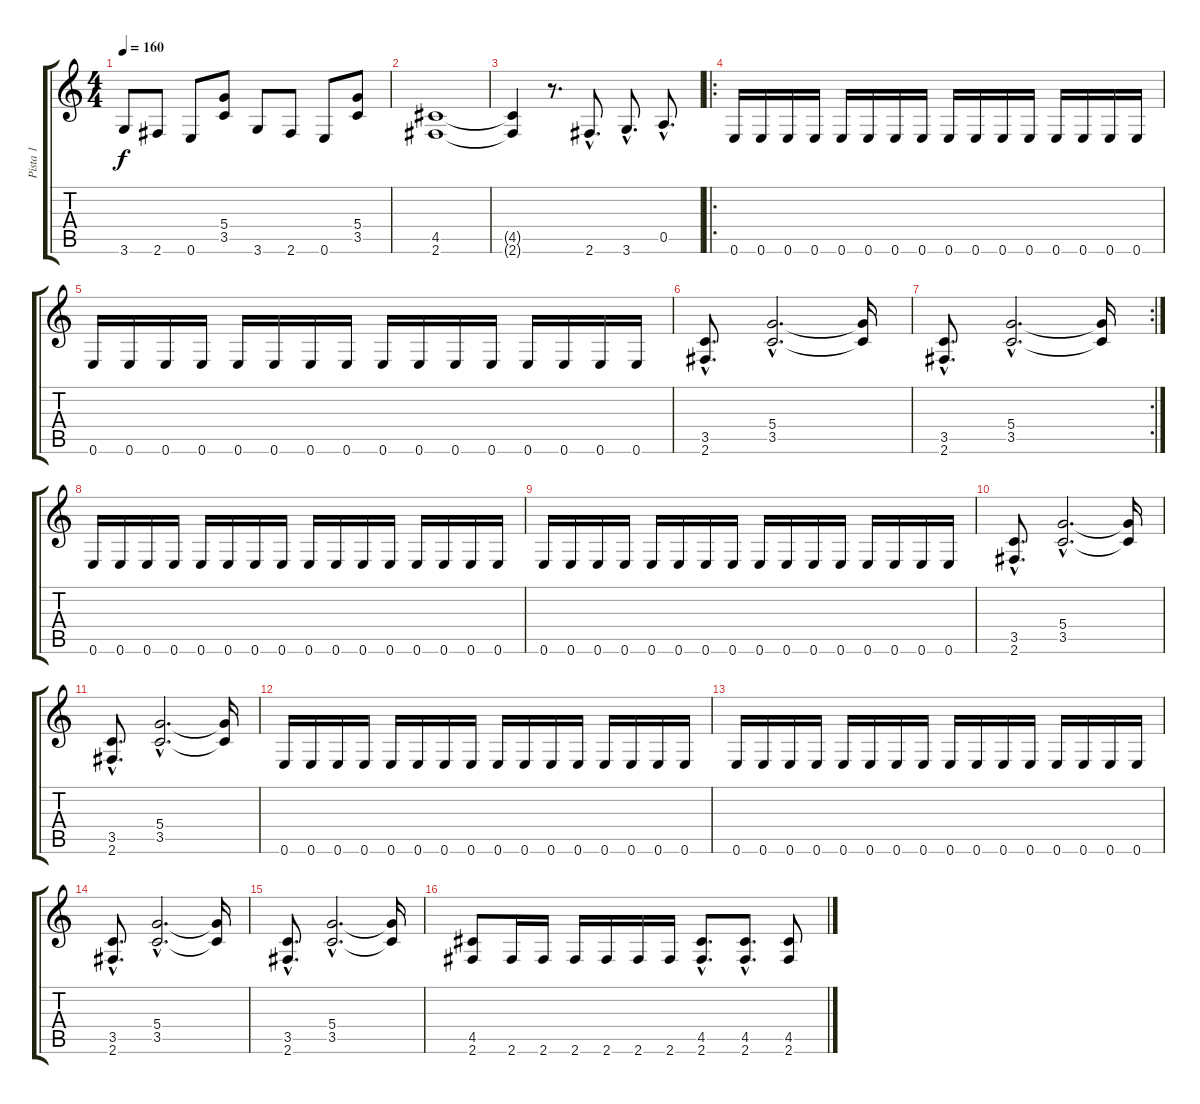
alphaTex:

\track ("Pista 1" "Pista 1") {instrument distortionguitar}
\staff {score tabs}
\tuning (E4 B3 G3 D3 A2 E2) {hide}
\ts (4 4)
\tempo 160
\clef g2
\ks c
3.6.8{dy f instrument distortionguitar} 2.6.8 0.6.8 (5.4 3.5).8 3.6.8 2.6.8 0.6.8 (5.4 3.5).8 |
(4.5 2.6).1 |
(4.5{t} 2.6{t}).4 r.8{d} 2.6{hac}.8{d} 3.6{hac}.8{d} 0.5{hac}.8{d} |
\ro
0.6.16 0.6.16 0.6.16 0.6.16 0.6.16 0.6.16 0.6.16 0.6.16 0.6.16 0.6.16 0.6.16 0.6.16 0.6.16 0.6.16 0.6.16 0.6.16 |
0.6.16 0.6.16 0.6.16 0.6.16 0.6.16 0.6.16 0.6.16 0.6.16 0.6.16 0.6.16 0.6.16 0.6.16 0.6.16 0.6.16 0.6.16 0.6.16 |
(3.5{hac} 2.6{hac}).8{d} (5.4{hac} 3.5{hac}).2{d} (5.4{t} 3.5{t}).16 |
\rc 2
(3.5{hac} 2.6{hac}).8{d} (5.4{hac} 3.5{hac}).2{d} (5.4{t} 3.5{t}).16 |
0.6.16 0.6.16 0.6.16 0.6.16 0.6.16 0.6.16 0.6.16 0.6.16 0.6.16 0.6.16 0.6.16 0.6.16 0.6.16 0.6.16 0.6.16 0.6.16 |
0.6.16 0.6.16 0.6.16 0.6.16 0.6.16 0.6.16 0.6.16 0.6.16 0.6.16 0.6.16 0.6.16 0.6.16 0.6.16 0.6.16 0.6.16 0.6.16 |
(3.5{hac} 2.6{hac}).8{d} (5.4{hac} 3.5{hac}).2{d} (5.4{t} 3.5{t}).16 |
(3.5{hac} 2.6{hac}).8{d} (5.4{hac} 3.5{hac}).2{d} (5.4{t} 3.5{t}).16 |
0.6.16 0.6.16 0.6.16 0.6.16 0.6.16 0.6.16 0.6.16 0.6.16 0.6.16 0.6.16 0.6.16 0.6.16 0.6.16 0.6.16 0.6.16 0.6.16 |
0.6.16 0.6.16 0.6.16 0.6.16 0.6.16 0.6.16 0.6.16 0.6.16 0.6.16 0.6.16 0.6.16 0.6.16 0.6.16 0.6.16 0.6.16 0.6.16 |
(3.5{hac} 2.6{hac}).8{d} (5.4{hac} 3.5{hac}).2{d} (5.4{t} 3.5{t}).16 |
(3.5{hac} 2.6{hac}).8{d} (5.4{hac} 3.5{hac}).2{d} (5.4{t} 3.5{t}).16 |
(4.5 2.6).8 2.6.16 2.6.16 2.6.16 2.6.16 2.6.16 2.6.16 (4.5{hac} 2.6{hac}).8{d} (4.5{hac} 2.6{hac}).8{d} (4.5 2.6).8
